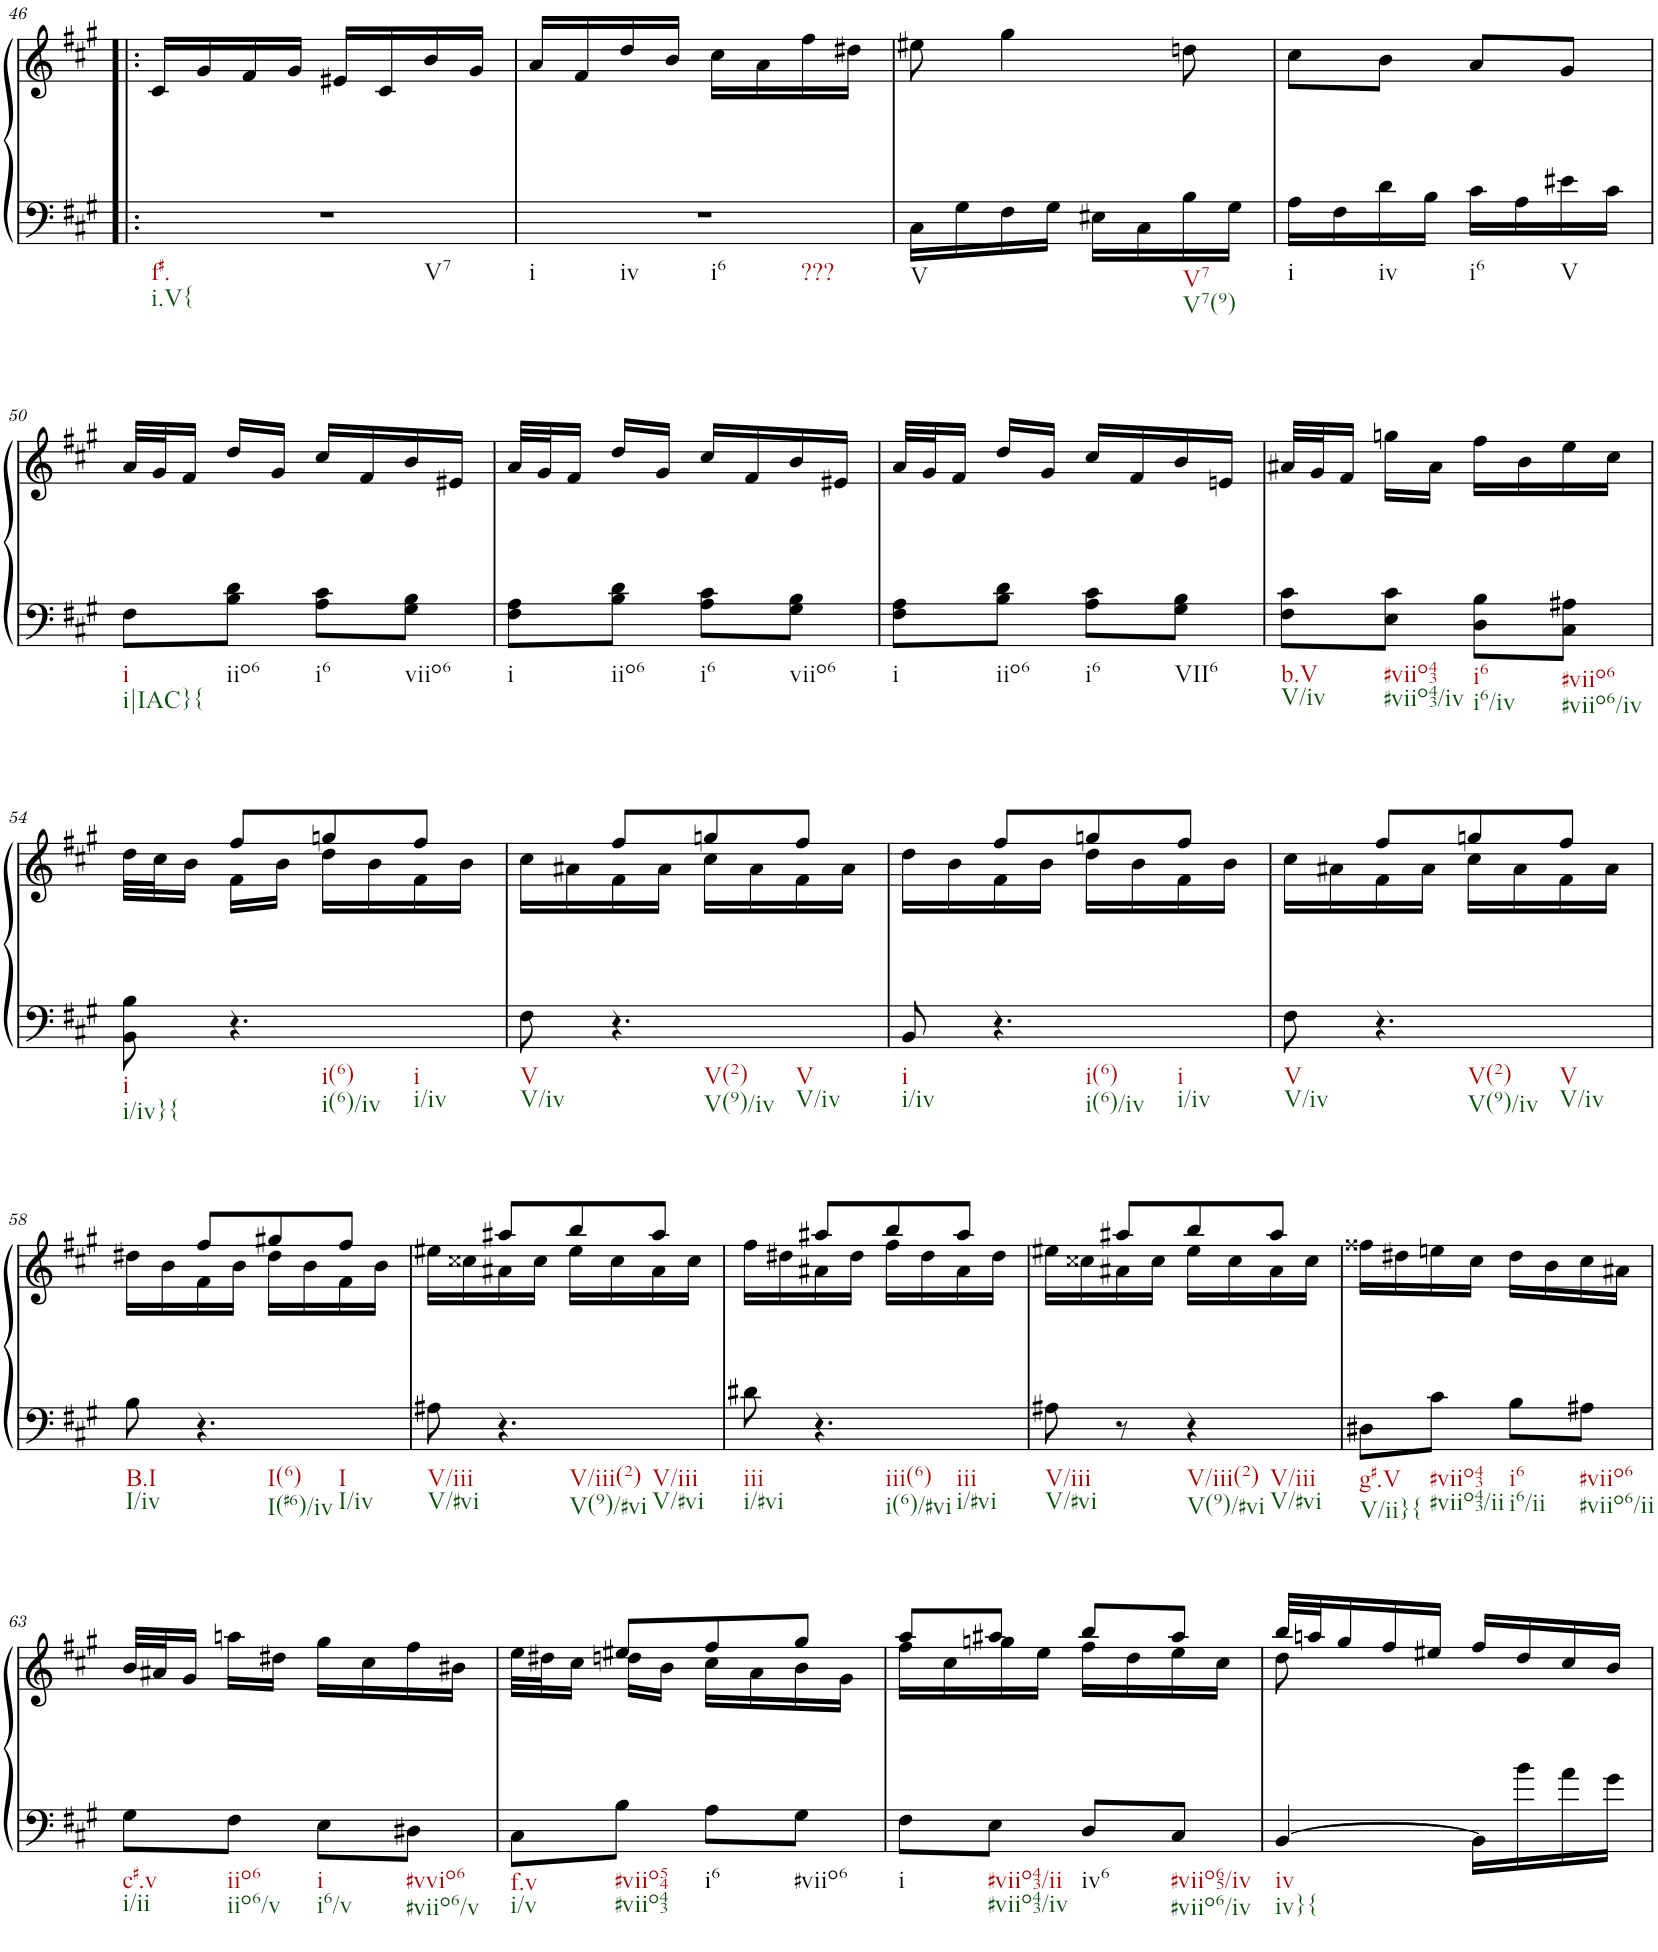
**kern	**kern
*part1	*part1
*staff2	*staff1
*I"Piano	*
*I'Pno.	*
!!LO:PB:g=z
*clefF4	*clefG2
*k[f#c#g#]	*k[f#c#g#]
*M2/4	*M2/4
=46!|:	=46!|:
!LO:TX:b:t=f#.	!
!LO:TX:b:t=i.V{	!
!LO:TX:b:t=V7	!
2r	16c#/LL
.	16g#/
.	16f#/
.	16g#/JJ
.	16e#X/LL
.	16c#/
.	16b/
.	16g#/JJ
=47	=47
!LO:TX:b:t=i	!
!LO:TX:b:t=iv	!
!LO:TX:b:t=i6	!
!LO:TX:b:t=???	!
2r	16a/LL
.	16f#/
.	16dd/
.	16b/JJ
.	16cc#\LL
.	16a\
.	16ff#\
.	16dd#X\JJ
=48	=48
!LO:TX:b:t=V	!
16C#\LL	8ee#X\
16G#\	.
16F#\	4gg#\
16G#\JJ	.
16E#X\LL	.
16C#\	.
!LO:TX:b:t=V7	!
!LO:TX:b:t=V7(9)	!
16B\	8ddn\
16G#\JJ	.
=49	=49
!LO:TX:b:t=i	!
16A\LL	8cc#\L
16F#\	.
!LO:TX:b:t=iv	!
16d\	8b\J
16B\JJ	.
!LO:TX:b:t=i6	!
16c#\LL	8a/L
16A\	.
!LO:TX:b:t=V	!
16e#X\	8g#/J
16c#\JJ	.
!!LO:LB:g=z
=50	=50
!LO:TX:b:t=i	!
!LO:TX:b:t=i|IAC}{	!
8F#\L	32a/LLL
.	32g#/J
.	16f#/JJ
!LO:TX:b:t=iio6	!
8B\ 8d\J	16dd/LL
.	16g#/JJ
!LO:TX:b:t=i6	!
8A\ 8c#\L	16cc#/LL
.	16f#/
!LO:TX:b:t=viio6	!
8G#\ 8B\J	16b/
.	16e#X/JJ
=51	=51
!LO:TX:b:t=i	!
8F#\ 8A\L	32a/LLL
.	32g#/J
.	16f#/JJ
!LO:TX:b:t=iio6	!
8B\ 8d\J	16dd/LL
.	16g#/JJ
!LO:TX:b:t=i6	!
8A\ 8c#\L	16cc#/LL
.	16f#/
!LO:TX:b:t=viio6	!
8G#\ 8B\J	16b/
.	16e#X/JJ
=52	=52
!LO:TX:b:t=i	!
8F#\ 8A\L	32a/LLL
.	32g#/J
.	16f#/JJ
!LO:TX:b:t=iio6	!
8B\ 8d\J	16dd/LL
.	16g#/JJ
!LO:TX:b:t=i6	!
8A\ 8c#\L	16cc#/LL
.	16f#/
!LO:TX:b:t=VII6	!
8G#\ 8B\J	16b/
.	16en/JJ
=53	=53
!LO:TX:b:t=b.V	!
!LO:TX:b:t=V/iv	!
8F#\ 8c#\L	32a#X/LLL
.	32g#/J
.	16f#/JJ
!LO:TX:b:t=#viio43	!
!LO:TX:b:t=#viio43/iv	!
8E\ 8c#\J	16ggn\LL
.	16a#\JJ
!LO:TX:b:t=i6	!
!LO:TX:b:t=i6/iv	!
8D\ 8B\L	16ff#\LL
.	16b\
!LO:TX:b:t=#viio6	!
!LO:TX:b:t=#viio6/iv	!
8C#\ 8A#X\J	16ee\
.	16cc#\JJ
!!LO:LB:g=z
=54	=54
*	*^
!LO:TX:b:t=i	!	!
!LO:TX:b:t=i/iv}{	!	!
8BB\ 8B\	8ryy	32dd\LLL
.	.	32cc#\J
.	.	16b\JJ
!LO:TX:b:t=i(6)	!	!
!LO:TX:b:t=i(6)/iv	!	!
!LO:TX:b:t=i	!	!
!LO:TX:b:t=i/iv	!	!
4.r	8ff#/L	16f#\LL
.	.	16b\JJ
.	8ggn/	16dd\LL
.	.	16b\
.	8ff#/J	16f#\
.	.	16b\JJ
=55	=55	=55
!LO:TX:b:t=V	!	!
!LO:TX:b:t=V/iv	!	!
8F#\	8ryy	16cc#\LL
.	.	16a#X\
!LO:TX:b:t=V(2)	!	!
!LO:TX:b:t=V(9)/iv	!	!
!LO:TX:b:t=V	!	!
!LO:TX:b:t=V/iv	!	!
4.r	8ff#/L	16f#\
.	.	16a#\JJ
.	8ggn/	16cc#\LL
.	.	16a#\
.	8ff#/J	16f#\
.	.	16a#\JJ
=56	=56	=56
!LO:TX:b:t=i	!	!
!LO:TX:b:t=i/iv	!	!
8BB/	8ryy	16dd\LL
.	.	16b\
!LO:TX:b:t=i(6)	!	!
!LO:TX:b:t=i(6)/iv	!	!
!LO:TX:b:t=i	!	!
!LO:TX:b:t=i/iv	!	!
4.r	8ff#/L	16f#\
.	.	16b\JJ
.	8ggn/	16dd\LL
.	.	16b\
.	8ff#/J	16f#\
.	.	16b\JJ
=57	=57	=57
!LO:TX:b:t=V	!	!
!LO:TX:b:t=V/iv	!	!
8F#\	8ryy	16cc#\LL
.	.	16a#X\
!LO:TX:b:t=V(2)	!	!
!LO:TX:b:t=V(9)/iv	!	!
!LO:TX:b:t=V	!	!
!LO:TX:b:t=V/iv	!	!
4.r	8ff#/L	16f#\
.	.	16a#\JJ
.	8ggn/	16cc#\LL
.	.	16a#\
.	8ff#/J	16f#\
.	.	16a#\JJ
!!LO:LB:g=z	!!
=58	=58	=58
!LO:TX:b:t=B.I	!	!
!LO:TX:b:t=I/iv	!	!
8B\	8ryy	16dd#X\LL
.	.	16b\
!LO:TX:b:t=I(6)	!	!
!LO:TX:b:t=I(#6)/iv	!	!
!LO:TX:b:t=I	!	!
!LO:TX:b:t=I/iv	!	!
4.r	8ff#/L	16f#\
.	.	16b\JJ
.	8gg#X/	16dd#\LL
.	.	16b\
.	8ff#/J	16f#\
.	.	16b\JJ
=59	=59	=59
!LO:TX:b:t=V/iii	!	!
!LO:TX:b:t=V/#vi	!	!
8A#X\	8ryy	16ee#X\LL
.	.	16cc##X\
!LO:TX:b:t=V/iii(2)	!	!
!LO:TX:b:t=V(9)/#vi	!	!
!LO:TX:b:t=V/iii	!	!
!LO:TX:b:t=V/#vi	!	!
4.r	8aa#X/L	16a#X\
.	.	16cc##\JJ
.	8bb/	16ee#\LL
.	.	16cc##\
.	8aa#/J	16a#\
.	.	16cc##\JJ
=60	=60	=60
!LO:TX:b:t=iii	!	!
!LO:TX:b:t=i/#vi	!	!
8d#X\	8ryy	16ff#\LL
.	.	16dd#X\
!LO:TX:b:t=iii(6)	!	!
!LO:TX:b:t=i(6)/#vi	!	!
!LO:TX:b:t=iii	!	!
!LO:TX:b:t=i/#vi	!	!
4.r	8aa#X/L	16a#X\
.	.	16dd#\JJ
.	8bb/	16ff#\LL
.	.	16dd#\
.	8aa#/J	16a#\
.	.	16dd#\JJ
=61	=61	=61
!LO:TX:b:t=V/iii	!	!
!LO:TX:b:t=V/#vi	!	!
8A#X\	8ryy	16ee#X\LL
.	.	16cc##X\
8r	8aa#X/L	16a#X\
.	.	16cc##\JJ
!LO:TX:b:t=V/iii(2)	!	!
!LO:TX:b:t=V(9)/#vi	!	!
!LO:TX:b:t=V/iii	!	!
!LO:TX:b:t=V/#vi	!	!
4r	8bb/	16ee#\LL
.	.	16cc##\
.	8aa#/J	16a#\
.	.	16cc##\JJ
=62	=62	=62
!LO:TX:b:t=g#.V	!	!
!LO:TX:b:t=V/ii}{	!	!
*	*v	*v
8D#X\L	16ff##X\LL
.	16dd#X\
!LO:TX:b:t=#viio43	!
!LO:TX:b:t=#viio43/ii	!
8c#\J	16een\
.	16cc#\JJ
!LO:TX:b:t=i6	!
!LO:TX:b:t=i6/ii	!
8B\L	16dd#\LL
.	16b\
!LO:TX:b:t=#viio6	!
!LO:TX:b:t=#viio6/ii	!
8A#X\J	16cc#\
.	16a#X\JJ
!!LO:LB:g=z
=63	=63
!LO:TX:b:t=c#.v	!
!LO:TX:b:t=i/ii	!
8G#\L	32b/LLL
.	32a#X/J
.	16g#/JJ
!LO:TX:b:t=iio6	!
!LO:TX:b:t=iio6/v	!
8F#\J	16aan\LL
.	16dd#X\JJ
!LO:TX:b:t=i	!
!LO:TX:b:t=i6/v	!
8E\L	16gg#\LL
.	16cc#\
!LO:TX:b:t=#vvio6	!
!LO:TX:b:t=#viio6/v	!
8D#X\J	16ff#\
.	16b#X\JJ
=64	=64
*	*^
!LO:TX:b:t=f.v	!	!
!LO:TX:b:t=i/v	!	!
8C#\L	8ryy	32ee\LLL
.	.	32dd#X\J
.	.	16cc#\JJ
!LO:TX:b:t=#viio54	!	!
!LO:TX:b:t=#viio43	!	!
8B\J	8ee#X/L	16ddn\LL
.	.	16b\JJ
!LO:TX:b:t=i6	!	!
8A\L	8ff#/	16cc#\LL
.	.	16a\
!LO:TX:b:t=#viio6	!	!
8G#\J	8gg#/J	16b\
.	.	16g#\JJ
=65	=65	=65
!LO:TX:b:t=i	!	!
8F#\L	8aa/L	16ff#\LL
.	.	16cc#\
!LO:TX:b:t=#viio43/ii	!	!
!LO:TX:b:t=#viio43/iv	!	!
8E\J	8aa#X/J	16ggn\
.	.	16ee\JJ
!LO:TX:b:t=iv6	!	!
8D/L	8bb/L	16ff#\LL
.	.	16dd\
!LO:TX:b:t=#viio65/iv	!	!
!LO:TX:b:t=#viio6/iv	!	!
8C#/J	8aa#/J	16ee\
.	.	16cc#\JJ
=66	=66	=66
!LO:TX:b:t=iv	!	!
!LO:TX:b:t=iv}{	!	!
[4BB/	32bb/LLL	8dd\
.	32aan/J	.
.	16gg#/	.
.	16ff#/	4.ryy
.	16ee#X/JJ	.
16BB\LL]	16ff#/LL	.
16b\	16dd/	.
16a\	16cc#/	.
16g#\JJ	16b/JJ	.
*	*v	*v
=	=
*-	*-
